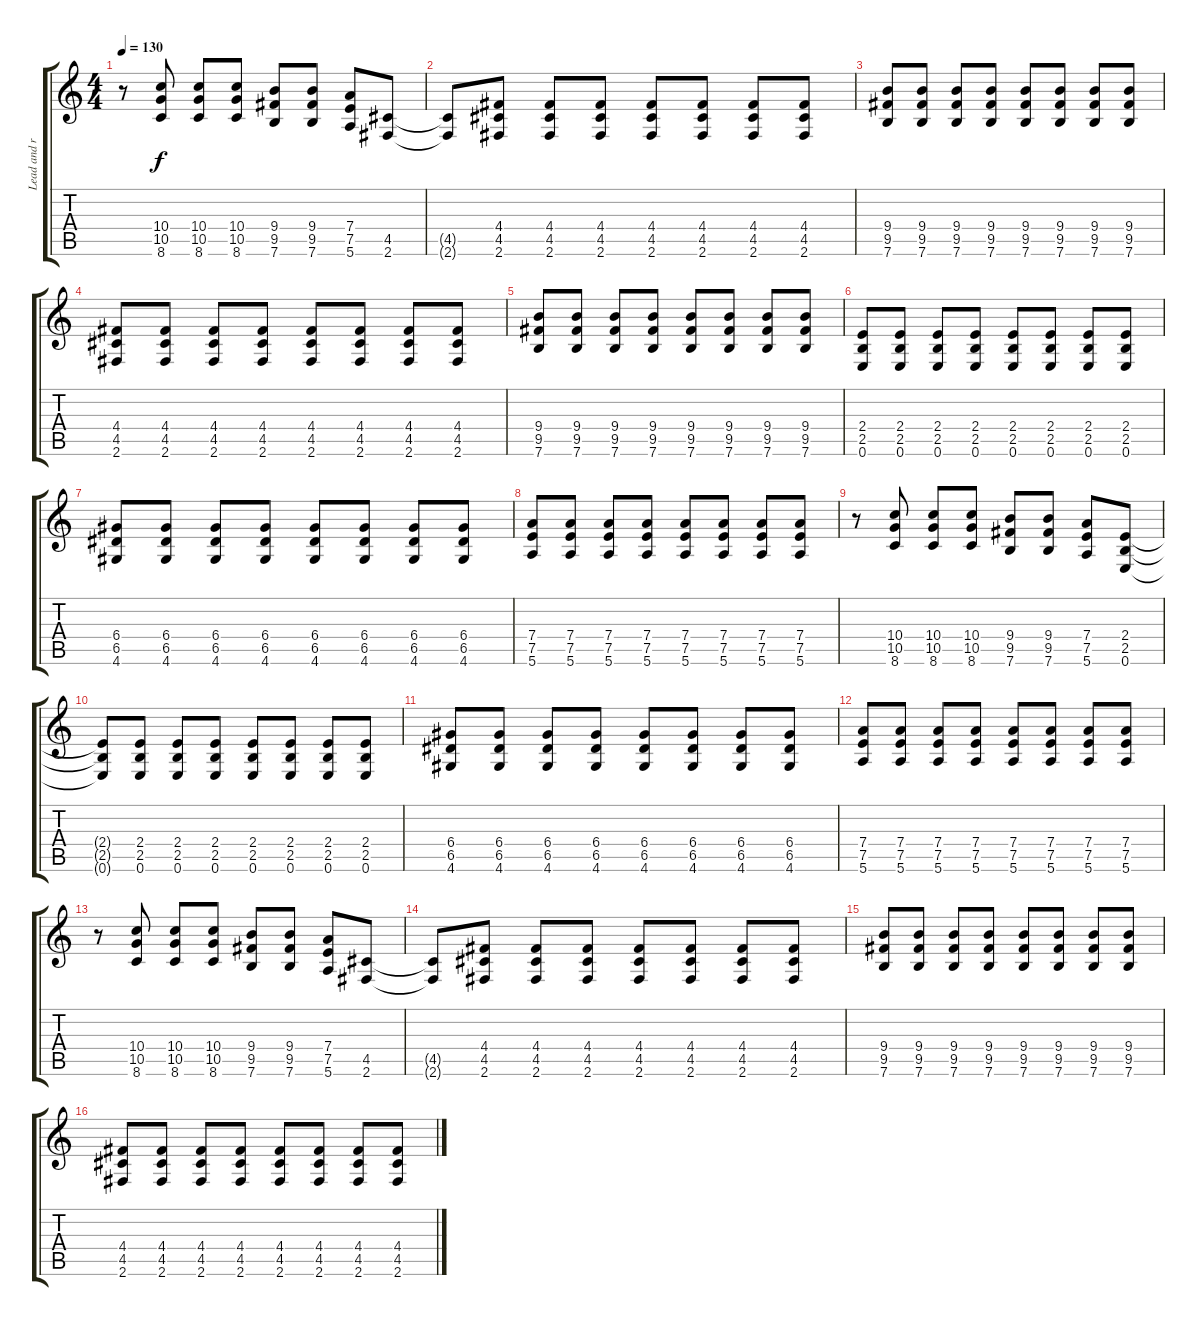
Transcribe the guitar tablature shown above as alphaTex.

\track ("Lead and rhythm 1 avitz" "Lead and r") {instrument overdrivenguitar}
\staff {score tabs}
\tuning (E4 B3 G3 D3 A2 E2) {hide}
\ts (4 4)
\tempo 130
\clef g2
\ks c
r.8{dy f} (10.4 10.5 8.6).8 (10.4 10.5 8.6).8 (10.4 10.5 8.6).8 (9.4 9.5 7.6).8 (9.4 9.5 7.6).8 (7.4 7.5 5.6).8 (4.5 2.6).8 |
(4.5{t} 2.6{t}).8 (4.4 4.5 2.6).8 (4.4 4.5 2.6).8 (4.4 4.5 2.6).8 (4.4 4.5 2.6).8 (4.4 4.5 2.6).8 (4.4 4.5 2.6).8 (4.4 4.5 2.6).8 |
(9.4 9.5 7.6).8 (9.4 9.5 7.6).8 (9.4 9.5 7.6).8 (9.4 9.5 7.6).8 (9.4 9.5 7.6).8 (9.4 9.5 7.6).8 (9.4 9.5 7.6).8 (9.4 9.5 7.6).8 |
(4.4 4.5 2.6).8 (4.4 4.5 2.6).8 (4.4 4.5 2.6).8 (4.4 4.5 2.6).8 (4.4 4.5 2.6).8 (4.4 4.5 2.6).8 (4.4 4.5 2.6).8 (4.4 4.5 2.6).8 |
(9.4 9.5 7.6).8 (9.4 9.5 7.6).8 (9.4 9.5 7.6).8 (9.4 9.5 7.6).8 (9.4 9.5 7.6).8 (9.4 9.5 7.6).8 (9.4 9.5 7.6).8 (9.4 9.5 7.6).8 |
(2.4 2.5 0.6).8 (2.4 2.5 0.6).8 (2.4 2.5 0.6).8 (2.4 2.5 0.6).8 (2.4 2.5 0.6).8 (2.4 2.5 0.6).8 (2.4 2.5 0.6).8 (2.4 2.5 0.6).8 |
(6.4 6.5 4.6).8 (6.4 6.5 4.6).8 (6.4 6.5 4.6).8 (6.4 6.5 4.6).8 (6.4 6.5 4.6).8 (6.4 6.5 4.6).8 (6.4 6.5 4.6).8 (6.4 6.5 4.6).8 |
(7.4 7.5 5.6).8 (7.4 7.5 5.6).8 (7.4 7.5 5.6).8 (7.4 7.5 5.6).8 (7.4 7.5 5.6).8 (7.4 7.5 5.6).8 (7.4 7.5 5.6).8 (7.4 7.5 5.6).8 |
r.8 (10.4 10.5 8.6).8 (10.4 10.5 8.6).8 (10.4 10.5 8.6).8 (9.4 9.5 7.6).8 (9.4 9.5 7.6).8 (7.4 7.5 5.6).8 (2.4 2.5 0.6).8 |
(2.4{t} 2.5{t} 0.6{t}).8 (2.4 2.5 0.6).8 (2.4 2.5 0.6).8 (2.4 2.5 0.6).8 (2.4 2.5 0.6).8 (2.4 2.5 0.6).8 (2.4 2.5 0.6).8 (2.4 2.5 0.6).8 |
(6.4 6.5 4.6).8 (6.4 6.5 4.6).8 (6.4 6.5 4.6).8 (6.4 6.5 4.6).8 (6.4 6.5 4.6).8 (6.4 6.5 4.6).8 (6.4 6.5 4.6).8 (6.4 6.5 4.6).8 |
(7.4 7.5 5.6).8 (7.4 7.5 5.6).8 (7.4 7.5 5.6).8 (7.4 7.5 5.6).8 (7.4 7.5 5.6).8 (7.4 7.5 5.6).8 (7.4 7.5 5.6).8 (7.4 7.5 5.6).8 |
r.8 (10.4 10.5 8.6).8 (10.4 10.5 8.6).8 (10.4 10.5 8.6).8 (9.4 9.5 7.6).8 (9.4 9.5 7.6).8 (7.4 7.5 5.6).8 (4.5 2.6).8 |
(4.5{t} 2.6{t}).8 (4.4 4.5 2.6).8 (4.4 4.5 2.6).8 (4.4 4.5 2.6).8 (4.4 4.5 2.6).8 (4.4 4.5 2.6).8 (4.4 4.5 2.6).8 (4.4 4.5 2.6).8 |
(9.4 9.5 7.6).8 (9.4 9.5 7.6).8 (9.4 9.5 7.6).8 (9.4 9.5 7.6).8 (9.4 9.5 7.6).8 (9.4 9.5 7.6).8 (9.4 9.5 7.6).8 (9.4 9.5 7.6).8 |
(4.4 4.5 2.6).8 (4.4 4.5 2.6).8 (4.4 4.5 2.6).8 (4.4 4.5 2.6).8 (4.4 4.5 2.6).8 (4.4 4.5 2.6).8 (4.4 4.5 2.6).8 (4.4 4.5 2.6).8
